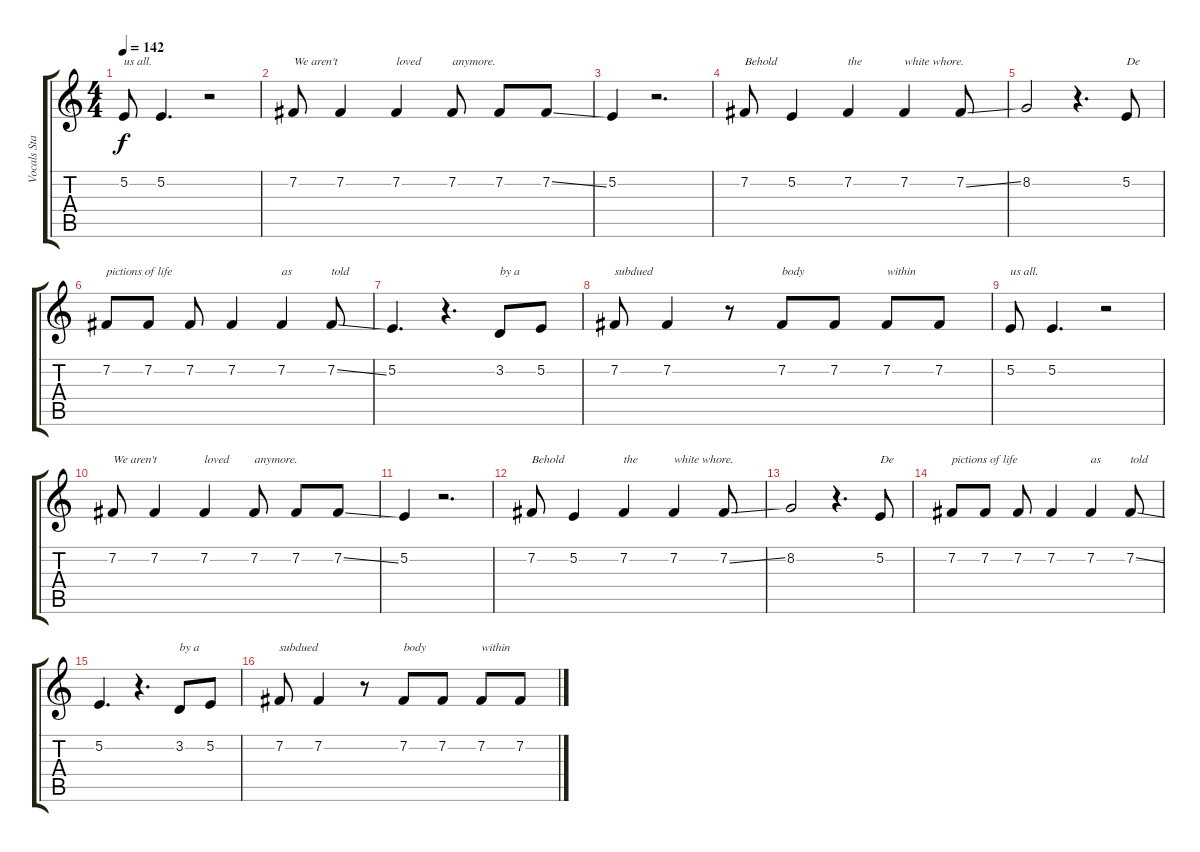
\track ("Vocals Standard Tuning" "Vocals Sta") {mute instrument lead5charang}
\staff {score tabs}
\tuning (E4 B3 G3 D3 A2 E2) {hide}
\ts (4 4)
\tempo 142
\clef g2
\ks c
5.2.8{txt "us all." dy f} 5.2.4{d} r.2 |
7.2.8{txt "We aren't"} 7.2.4 7.2.4{txt "loved"} 7.2.8{txt "anymore."} 7.2.8 7.2{ss}.8 |
5.2.4 r.2{d} |
7.2.8{txt "Behold"} 5.2.4 7.2.4{txt "the"} 7.2.4{txt "white whore."} 7.2{ss}.8 |
8.2.2 r.4{d} 5.2.8{txt "De"} |
7.2.8{txt "pictions of life"} 7.2.8 7.2.8 7.2.4 7.2.4{txt "as"} 7.2{ss}.8{txt "told"} |
5.2.4{d} r.4{d} 3.2.8{txt "by a"} 5.2.8 |
7.2.8{txt "subdued"} 7.2.4 r.8 7.2.8{txt "body"} 7.2.8 7.2.8{txt "within"} 7.2.8 |
5.2.8{txt "us all."} 5.2.4{d} r.2 |
7.2.8{txt "We aren't"} 7.2.4 7.2.4{txt "loved"} 7.2.8{txt "anymore."} 7.2.8 7.2{ss}.8 |
5.2.4 r.2{d} |
7.2.8{txt "Behold"} 5.2.4 7.2.4{txt "the"} 7.2.4{txt "white whore."} 7.2{ss}.8 |
8.2.2 r.4{d} 5.2.8{txt "De"} |
7.2.8{txt "pictions of life"} 7.2.8 7.2.8 7.2.4 7.2.4{txt "as"} 7.2{ss}.8{txt "told"} |
5.2.4{d} r.4{d} 3.2.8{txt "by a"} 5.2.8 |
7.2.8{txt "subdued"} 7.2.4 r.8 7.2.8{txt "body"} 7.2.8 7.2.8{txt "within"} 7.2.8
